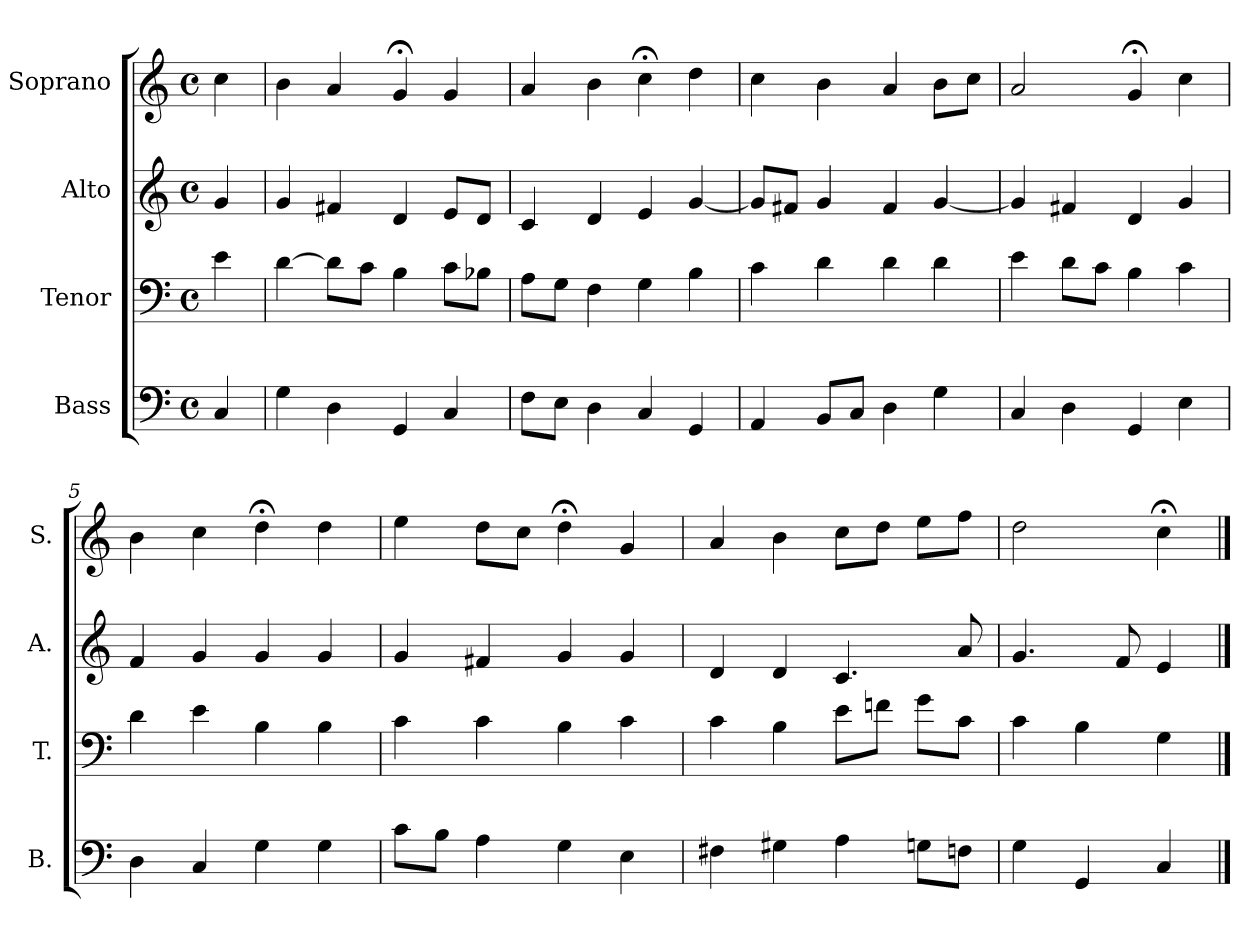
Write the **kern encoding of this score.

**kern	**kern	**kern	**kern
*part4	*part3	*part2	*part1
*staff4	*staff3	*staff2	*staff1
*I"Bass	*I"Tenor	*I"Alto	*I"Soprano
*I'B.	*I'T.	*I'A.	*I'S.
*clefF4	*clefF4	*clefG2	*clefG2
*k[]	*k[]	*k[]	*k[]
*C:	*C:	*C:	*C:
*M4/4	*M4/4	*M4/4	*M4/4
*met(c)	*met(c)	*met(c)	*met(c)
=	=	=	=
4C/	4e\	4g/	4cc\
=1	=1	=1	=1
4G\	[4d\	4g/	4b\
4D\	8d\L]	4f#X/	4a/
.	8c\J	.	.
4GG/	4B\	4d/	4g;</
4C/	8c\L	8e/L	4g/
.	8B-X\J	8d/J	.
=2	=2	=2	=2
8F\L	8A\L	4c/	4a/
8E\J	8G\J	.	.
4D\	4F\	4d/	4b\
4C/	4G\	4e/	4cc;<\
4GG/	4B\	[4g/	4dd\
=3	=3	=3	=3
4AA/	4c\	8g/L]	4cc\
.	.	8f#X/J	.
8BB/L	4d\	4g/	4b\
8C/J	.	.	.
4D\	4d\	4f#/	4a/
4G\	4d\	[4g/	8b\L
.	.	.	8cc\J
=4	=4	=4	=4
4C/	4e\	4g/]	2a/
4D\	8d\L	4f#X/	.
.	8c\J	.	.
4GG/	4B\	4d/	4g;</
4E\	4c\	4g/	4cc\
!!LO:LB:g=z
=5	=5	=5	=5
4D\	4d\	4f/	4b\
4C/	4e\	4g/	4cc\
4G\	4B\	4g/	4dd;<\
4G\	4B\	4g/	4dd\
=6	=6	=6	=6
8c\L	4c\	4g/	4ee\
8B\J	.	.	.
4A\	4c\	4f#X/	8dd\L
.	.	.	8cc\J
4G\	4B\	4g/	4dd;<\
4E\	4c\	4g/	4g/
=7	=7	=7	=7
4F#X\	4c\	4d/	4a/
4G#X\	4B\	4d/	4b\
4A\	8e\L	4.c/	8cc\L
.	8fn\J	.	8dd\J
8Gn\L	8g\L	.	8ee\L
8Fn\J	8c\J	8a/	8ff\J
=8	=8	=8	=8
4G\	4c\	4.g/	2dd\
4GG/	4B\	.	.
.	.	8f/	.
4C/	4G\	4e/	4cc;<\
==	==	==	==
*-	*-	*-	*-
